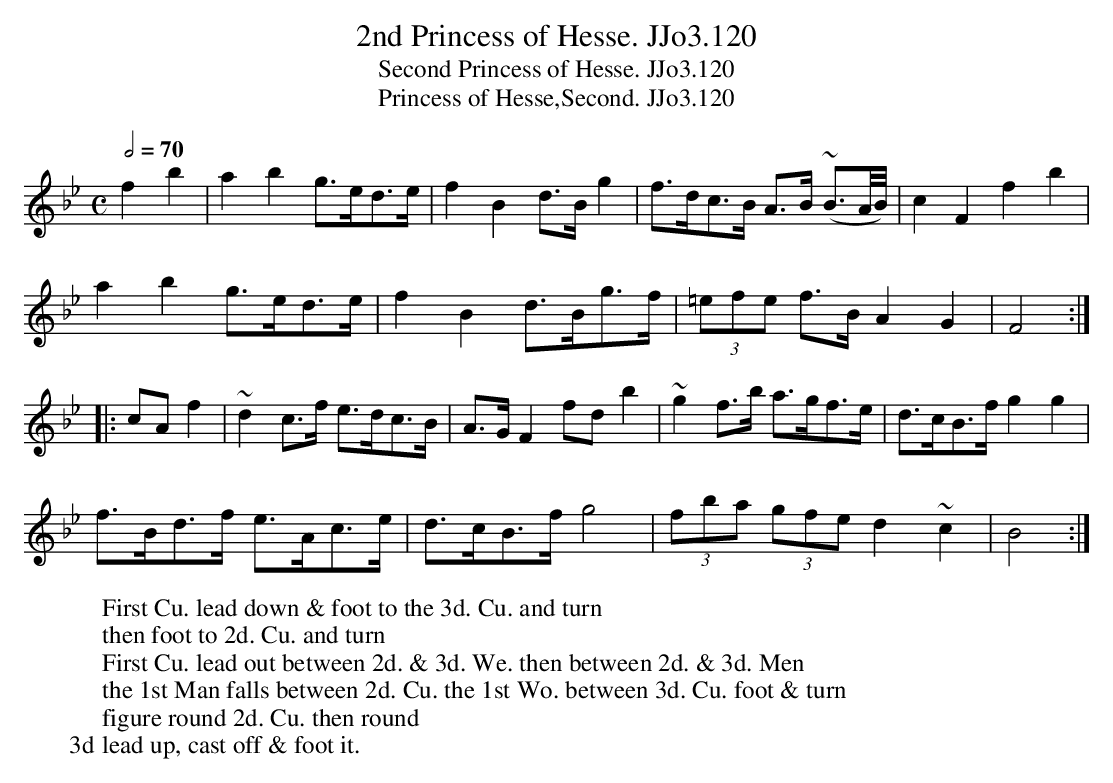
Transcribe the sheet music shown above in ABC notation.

X:1
T:2nd Princess of Hesse. JJo3.120
T:Second Princess of Hesse. JJo3.120
T:Princess of Hesse,Second. JJo3.120
M:C
L:1/8
Q:1/2=70
K:Bb
f2b2 | a2b2 g>ed>e | f2B2 d>Bg2 | f>dc>B A>B (~B>A/B//) | c2F2f2b2 |
a2b2 g>ed>e | f2B2 d>Bg>f | (3=efe f>B A2 G2 | F4 :|
|: cA f2 |~d2 c>f e>dc>B | A>G F2 fdb2 | ~g2 f>b a>gf>e | d>cB>f g2g2 |
f>Bd>f e>Ac>e | d>cB>f g4 | (3fba (3gfe d2~c2 | B4 :|
W:First Cu. lead down & foot to the 3d. Cu. and turn
W:then foot to 2d. Cu. and turn
W:First Cu. lead out between 2d. & 3d. We. then between 2d. & 3d. Men
W:the 1st Man falls between 2d. Cu. the 1st Wo. between 3d. Cu. foot & turn
W:figure round 2d. Cu. then round
W:3d lead up, cast off & foot it.
